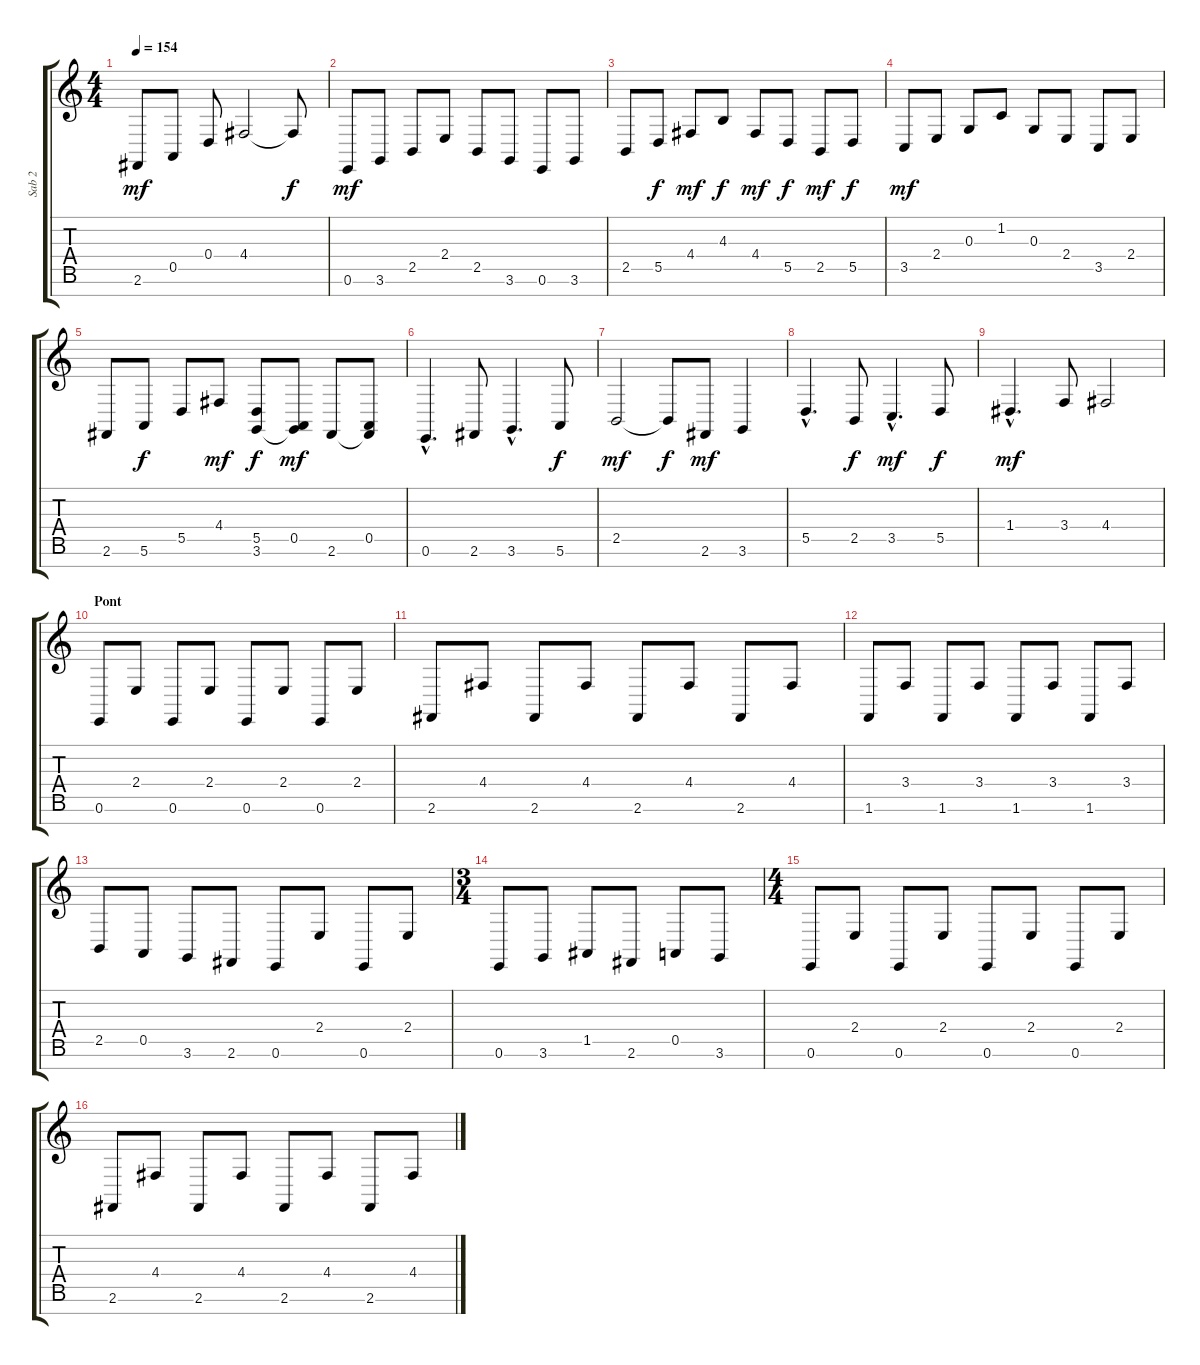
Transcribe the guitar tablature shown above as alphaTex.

\track ("Sab 2" "Sab 2") {instrument stringensemble1}
\staff {score tabs}
\tuning (E4 B3 G3 D3 A2 E2 B1) {hide}
\ts (4 4)
\tempo 154
\clef g2
\ks c
2.6.8{dy mf} 0.5.8 0.4.8 4.4.2 4.4{t}.8{dy f} |
0.6.8{dy mf} 3.6.8 2.5.8 2.4.8 2.5.8 3.6.8 0.6.8 3.6.8 |
2.5.8 5.5.8{dy f} 4.4.8{dy mf} 4.3.8{dy f} 4.4.8{dy mf} 5.5.8{dy f} 2.5.8{dy mf} 5.5.8{dy f} |
3.5.8{dy mf} 2.4.8 0.3.8 1.2.8 0.3.8 2.4.8 3.5.8 2.4.8 |
2.6.8 5.6.8{dy f} 5.5.8 4.4.8{dy mf} (5.5 3.6).8{dy f} (0.5 3.6{t}).8{dy mf} 2.6.8 (0.5 2.6{t}).8 |
0.6{hac}.4{d} 2.6.8 3.6{hac}.4{d} 5.6.8{dy f} |
2.5.2{dy mf} 2.5{t}.8{dy f} 2.6.8{dy mf} 3.6.4 |
5.5{hac}.4{d} 2.5.8{dy f} 3.5{hac}.4{d dy mf} 5.5.8{dy f} |
1.4{hac}.4{d dy mf} 3.4.8 4.4.2 |
\section ("" "Pont")
0.6.8 2.4.8 0.6.8 2.4.8 0.6.8 2.4.8 0.6.8 2.4.8 |
2.6.8 4.4.8 2.6.8 4.4.8 2.6.8 4.4.8 2.6.8 4.4.8 |
1.6.8 3.4.8 1.6.8 3.4.8 1.6.8 3.4.8 1.6.8 3.4.8 |
2.5.8 0.5.8 3.6.8 2.6.8 0.6.8 2.4.8 0.6.8 2.4.8 |
\ts (3 4)
0.6.8 3.6.8 1.5.8 2.6.8 0.5.8 3.6.8 |
\ts (4 4)
0.6.8 2.4.8 0.6.8 2.4.8 0.6.8 2.4.8 0.6.8 2.4.8 |
2.6.8 4.4.8 2.6.8 4.4.8 2.6.8 4.4.8 2.6.8 4.4.8
